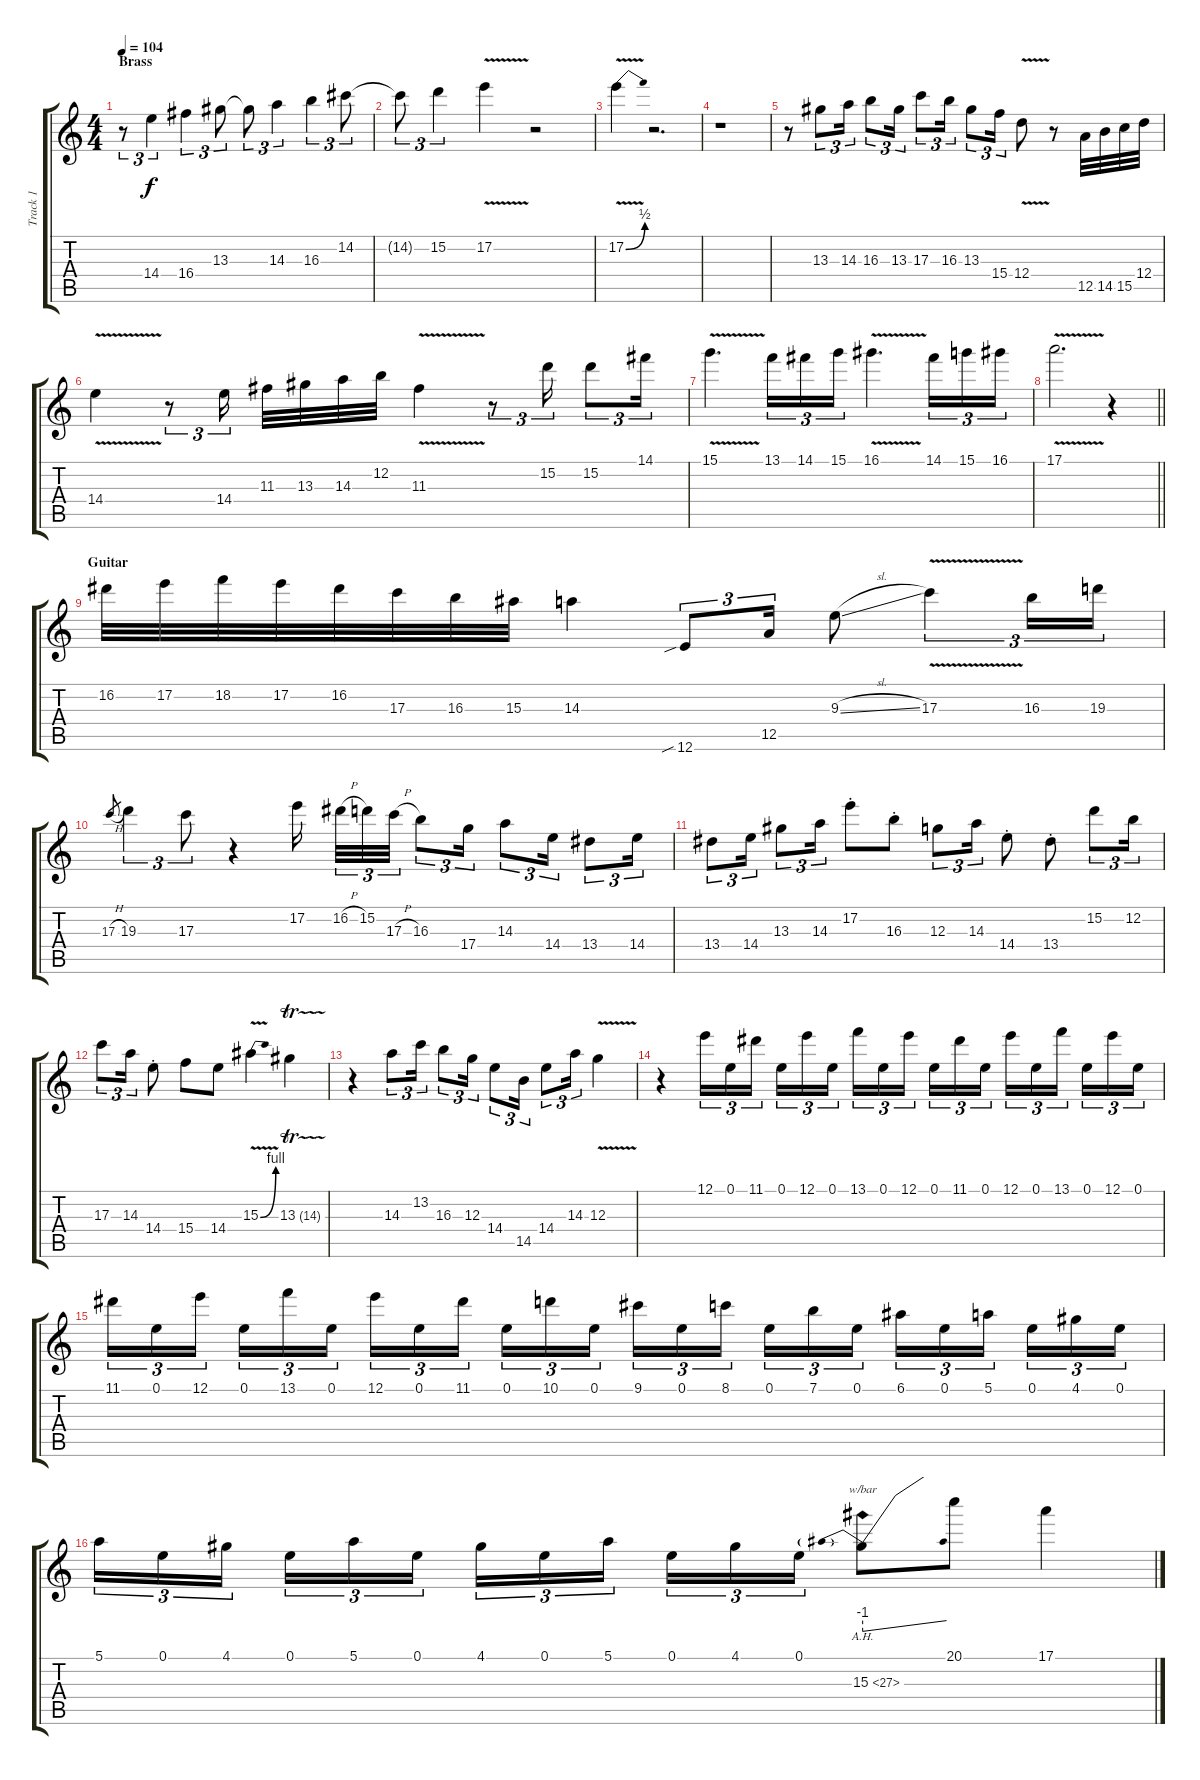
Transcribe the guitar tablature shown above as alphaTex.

\track ("Track 1" "Track 1") {instrument distortionguitar}
\staff {score tabs}
\tuning (E4 B3 G3 D3 A2 E2) {hide}
\ts (4 4)
\section ("" "Brass")
\tempo 104
\clef g2
\ks c
r.8{tu (3 2) dy f} 14.4.4{tu (3 2)} 16.4.4{tu (3 2)} 13.3.8{tu (3 2)} 13.3{t}.8{tu (3 2)} 14.3.4{tu (3 2)} 16.3.4{tu (3 2)} 14.2.8{tu (3 2)} |
14.2{t}.8{tu (3 2)} 15.2.4{tu (3 2)} 17.2{v}.4 r.2 |
17.2{be (bend 0 0 60 2) v}.4 r.2{d} |
r.1 |
r.8 13.3.8{tu (3 2)} 14.3.16{tu (3 2)} 16.3.8{tu (3 2)} 13.3.16{tu (3 2)} 17.3.8{tu (3 2)} 16.3.16{tu (3 2)} 13.3.8{tu (3 2)} 15.4.16{tu (3 2)} 12.4{v}.8 r.8 12.5.32 14.5.32 15.5.32 12.4.32 |
14.4{v}.4 r.8{tu (3 2)} 14.4.16{tu (3 2) beam splitsecondary} 11.3.32 13.3.32 14.3.32 12.2.32 11.3{v}.4 r.8{tu (3 2)} 15.2.16{tu (3 2)} 15.2.8{tu (3 2)} 14.1.16{tu (3 2)} |
15.1{v}.4{d} 13.1.16{tu (3 2)} 14.1.16{tu (3 2)} 15.1.16{tu (3 2)} 16.1{v}.4{d} 14.1.16{tu (3 2)} 15.1.16{tu (3 2)} 16.1.16{tu (3 2)} |
\barLineRight lightlight
17.1{v}.2{d} r.4 |
\section ("" "Guitar")
16.2.32 17.2.32 18.2.32 17.2.32 16.2.32 17.3.32 16.3.32 15.3.32 14.3.4 12.6{sib}.8{tu (3 2)} 12.5.16{tu (3 2)} 9.3{sl}.8 17.3{v}.4{tu (3 2)} 16.3.16{tu (3 2)} 19.3.16{tu (3 2)} |
17.3{h}.8{gr} 19.3.4{tu (3 2)} 17.3.8{tu (3 2)} r.4 17.2.16{beam splitsecondary} 16.2{h}.32{tu (3 2)} 15.2.32{tu (3 2)} 17.3{h}.32{tu (3 2)} 16.3.8{tu (3 2)} 17.4.16{tu (3 2)} 14.3.8{tu (3 2)} 14.4.16{tu (3 2)} 13.4.8{tu (3 2)} 14.4.16{tu (3 2)} |
13.4.8{tu (3 2)} 14.4.16{tu (3 2)} 13.3.8{tu (3 2)} 14.3.16{tu (3 2)} 17.2{st}.8 16.3{st}.8 12.3.8{tu (3 2)} 14.3.16{tu (3 2)} 14.4{st}.8 13.4{st}.8 15.2.8{tu (3 2)} 12.2.16{tu (3 2)} |
17.3.8{tu (3 2)} 14.3.16{tu (3 2)} 14.4{st}.8 15.4.8 14.4.8 15.3{be (bend 0 0 60 4) v}.4 13.3{tr (14 32)}.4 |
r.4 14.3.8{tu (3 2)} 13.2.16{tu (3 2)} 16.3.8{tu (3 2)} 12.3.16{tu (3 2)} 14.4.8{tu (3 2)} 14.5.16{tu (3 2)} 14.4.8{tu (3 2)} 14.3.16{tu (3 2)} 12.3{v}.4 |
r.4 12.1.16{tu (3 2)} 0.1.16{tu (3 2)} 11.1.16{tu (3 2) beam splitsecondary} 0.1.16{tu (3 2)} 12.1.16{tu (3 2)} 0.1.16{tu (3 2)} 13.1.16{tu (3 2)} 0.1.16{tu (3 2)} 12.1.16{tu (3 2) beam splitsecondary} 0.1.16{tu (3 2)} 11.1.16{tu (3 2)} 0.1.16{tu (3 2)} 12.1.16{tu (3 2)} 0.1.16{tu (3 2)} 13.1.16{tu (3 2) beam splitsecondary} 0.1.16{tu (3 2)} 12.1.16{tu (3 2)} 0.1.16{tu (3 2)} |
11.1.16{tu (3 2)} 0.1.16{tu (3 2)} 12.1.16{tu (3 2) beam splitsecondary} 0.1.16{tu (3 2)} 13.1.16{tu (3 2)} 0.1.16{tu (3 2)} 12.1.16{tu (3 2)} 0.1.16{tu (3 2)} 11.1.16{tu (3 2) beam splitsecondary} 0.1.16{tu (3 2)} 10.1.16{tu (3 2)} 0.1.16{tu (3 2)} 9.1.16{tu (3 2)} 0.1.16{tu (3 2)} 8.1.16{tu (3 2) beam splitsecondary} 0.1.16{tu (3 2)} 7.1.16{tu (3 2)} 0.1.16{tu (3 2)} 6.1.16{tu (3 2)} 0.1.16{tu (3 2)} 5.1.16{tu (3 2) beam splitsecondary} 0.1.16{tu (3 2)} 4.1.16{tu (3 2)} 0.1.16{tu (3 2)} |
5.1.16{tu (3 2)} 0.1.16{tu (3 2)} 4.1.16{tu (3 2) beam splitsecondary} 0.1.16{tu (3 2)} 5.1.16{tu (3 2)} 0.1.16{tu (3 2)} 4.1.16{tu (3 2)} 0.1.16{tu (3 2)} 5.1.16{tu (3 2) beam splitsecondary} 0.1.16{tu (3 2)} 4.1.16{tu (3 2)} 0.1.16{tu (3 2)} 15.3{ah 12}.8{tbe (predivedive default 0 -4 60 0)} 20.1.8 17.1.4
